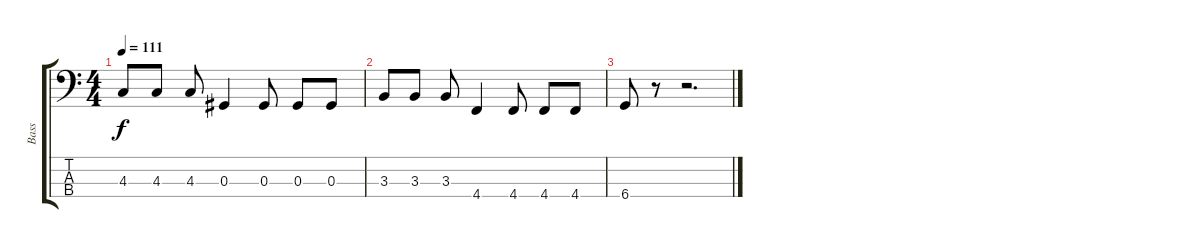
\track ("Bass" "Bass") {instrument electricbasspick}
\staff {score tabs}
\tuning (Gb2 Db2 Ab1 Db1) {hide}
\ts (4 4)
\tempo 111
\clef f4
\ks c
4.3.8{dy f} 4.3.8 4.3.8 0.3.4 0.3.8 0.3.8 0.3.8 |
3.3.8 3.3.8 3.3.8 4.4.4 4.4.8 4.4.8 4.4.8 |
6.4.8 r.8 r.2{d}
